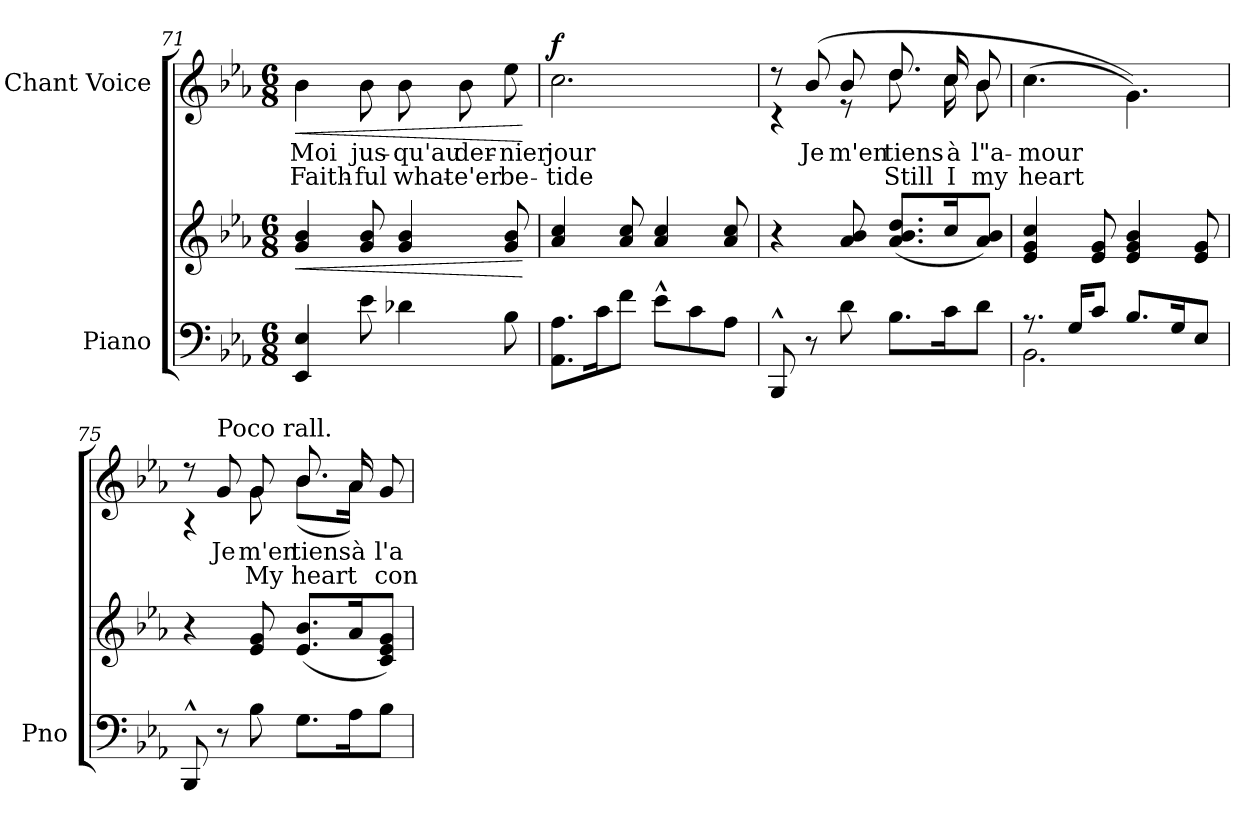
**kern	**kern	**dynam	**kern	**text	**text	**dynam
*part2	*part2	*part2	*part1	*part1	*part1	*part1
*staff3	*staff2	*staff2/3	*staff1	*staff1	*staff1	*staff1
*I"Piano	*	*	*I"Chant Voice	*	*	*
*I'Pno	*	*	*	*	*	*
!!LO:LB:g=z
*clefF4	*clefG2	*	*clefG2	*	*	*
*k[b-e-a-]	*k[b-e-a-]	*	*k[b-e-a-]	*	*	*
*M6/8	*M6/8	*	*M6/8	*	*	*
=71	=71	=71	=71	=71	=71	=71
!	!	!LO:HP:b	!	!LO:LY:b	!LO:LY:b	!LO:HP:b
4EE-/ 4E-/	4g/ 4b-/	<	4b-\	Moi	Faith-	<
!	!	!	!	!LO:LY:b	!LO:LY:b	!
8e-\	8g/ 8b-/	.	8b-\	jus-	-ful	.
!	!	!	!	!LO:LY:b	!LO:LY:b	!
4d-X\	4g/ 4b-/	.	8b-\	-qu'au	what-	.
!	!	!	!	!LO:LY:b	!LO:LY:b	!
.	.	.	8b-\	der-	-e'er	.
!	!	!	!	!LO:LY:b	!LO:LY:b	!
8B-\	8g/ 8b-/	.	8ee-\	-nier	be-	.
.	.	[	.	.	.	[
=72	=72	=72	=72	=72	=72	=72
!	!	!	!	!LO:LY:b	!LO:LY:b	!LO:DY:a
8.AA-\ 8.A-\L	4a-/ 4cc/	.	2.cc\	jour	-tide	f
16c\K	.	.	.	.	.	.
8f\J	8a-/ 8cc/	.	.	.	.	.
8e-^^\L	4a-/ 4cc/	.	.	.	.	.
8c\	.	.	.	.	.	.
8A-\J	8a-/ 8cc/	.	.	.	.	.
=73	=73	=73	=73	=73	=73	=73
*	*	*	*^	*	*	*
8BBB-^^/	4r	.	8r	4r	.	.	.
!	!	!	!	!	!LO:LY:b	!	!
8r	.	.	(>8b-/	.	Je	.	.
!	!	!	!	!	!LO:LY:b	!	!LO:DY:a
!	!	!	!	!	!	!	!LO:DY:n=1:a
8d\	8a-/ 8b-/	.	8b-/	8r	m'en	.	other-dynamics f
!	!	!	!	!	!LO:LY:b	!LO:LY:b	!
8.B-\L	(<8.a-/ 8.b-/ 8.dd/L	.	8.dd/	8.dd\	tiens	Still	.
!	!	!	!	!	!LO:LY:b	!LO:LY:b	!
16c\K	16cc/K	.	16cc/	16cc\	à	I	.
!	!	!	!	!	!LO:LY:b	!LO:LY:b	!
8d\J	8a-/ 8b-/J)	.	8b-/	8b-\	l"a-	my	.
=74	=74	=74	=74	=74	=74	=74	=74
*^	*	*	*	*	*	*	*
!	!	!	!	!	!	!LO:LY:b	!LO:LY:b	!
*	*	*	*	*v	*v	*	*	*
8.r	2.BB-\	4e-/ 4g/ 4cc/	.	(>4.cc\	-mour	heart	.
16G/KL	.	.	.	.	.	.	.
8c/J	.	8e-/ 8g/	.	.	.	.	.
8.B-/L	.	4e-/ 4g/ 4b-/	.	4.g\))	.	.	.
16G/K	.	.	.	.	.	.	.
8E-/J	.	8e-/ 8g/	.	.	.	.	.
*v	*v	*	*	*	*	*	*
!!LO:LB:g=z
=75	=75	=75	=75	=75	=75	=75
*	*	*	*^	*	*	*
8BBB-^^/	4r	.	8r	4r	.	.	.
*	*	*	*MM140	*	*	*	*
!	!	!	!LO:TX:a:t=Poco rall.	!	!	!	!
!	!	!	!	!	!LO:LY:b	!	!
8r	.	.	8g/	.	Je	.	.
!	!	!	!	!	!LO:LY:b	!LO:LY:b	!
8B-\	8e-/ 8g/	.	8g/	8g\	m'en	My	.
!	!	!	!	!	!LO:LY:b	!LO:LY:b	!
8.G\L	(<8.e-/ 8.b-/L	.	8.b-/	(<8.b-\L	tiens	heart	.
!	!	!	!	!	!LO:LY:b	!	!
16A-\K	16a-/K	.	16a-/	16a-\Jk)	à	.	.
!	!	!	!	!	!LO:LY:b	!LO:LY:b	!
8B-\J	8c/ 8e-/ 8g/J)	.	8g/	8ryy	l'a-	con-	.
*	*	*	*v	*v	*	*	*
=	=	=	=	=	=	=
*-	*-	*-	*-	*-	*-	*-
